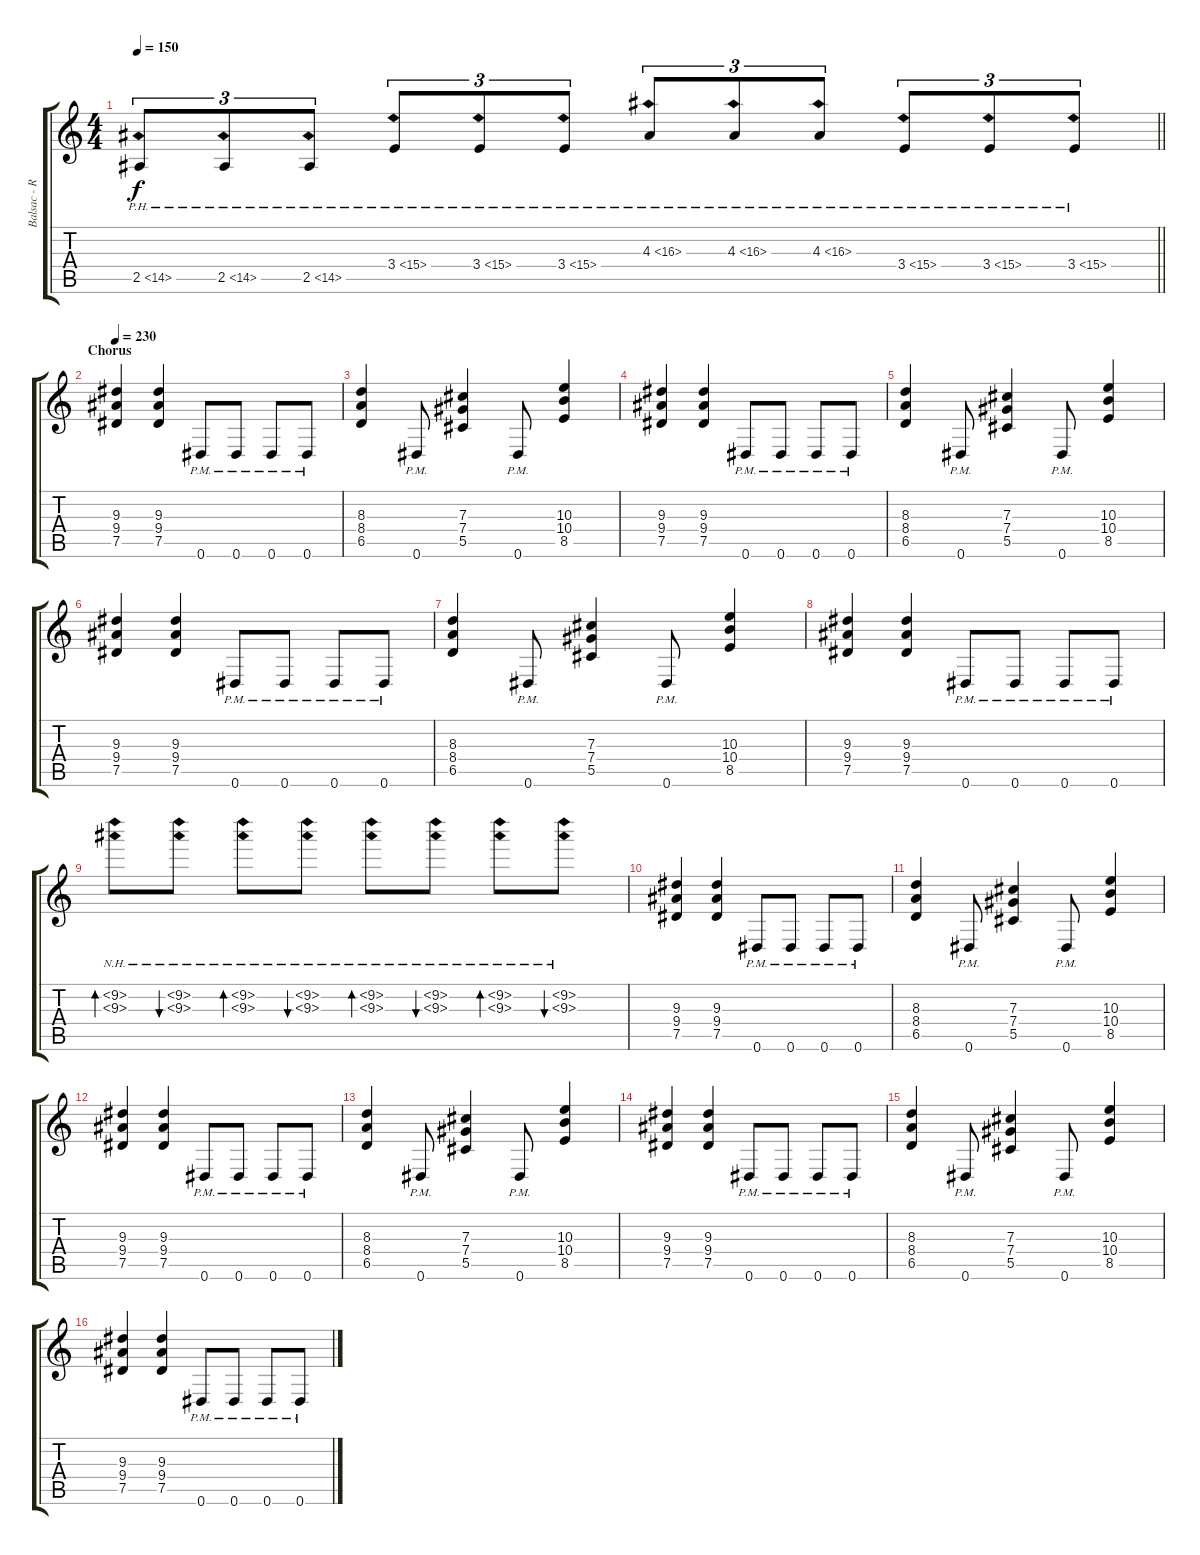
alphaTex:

\track ("Balsac - Rhythm" "Balsac - R") {instrument overdrivenguitar}
\staff {score tabs}
\tuning (Eb4 Bb3 Gb3 Db3 Ab2 Eb2) {hide}
\ts (4 4)
\tempo 150
\clef g2
\barLineRight lightlight
\ks c
2.5{ph 12}.8{tu (3 2) dy f} 2.5{ph 12}.8{tu (3 2)} 2.5{ph 12}.8{tu (3 2)} 3.4{ph 12}.8{tu (3 2)} 3.4{ph 12}.8{tu (3 2)} 3.4{ph 12}.8{tu (3 2)} 4.3{ph 12}.8{tu (3 2)} 4.3{ph 12}.8{tu (3 2)} 4.3{ph 12}.8{tu (3 2)} 3.4{ph 12}.8{tu (3 2)} 3.4{ph 12}.8{tu (3 2)} 3.4{ph 12}.8{tu (3 2)} |
\section ("" "Chorus")
\tempo 230
(9.3 9.4 7.5).4 (9.3 9.4 7.5).4 0.6{pm}.8 0.6{pm}.8 0.6{pm}.8 0.6{pm}.8 |
(8.3 8.4 6.5).4 0.6{pm}.8 (7.3 7.4 5.5).4 0.6{pm}.8 (10.3 10.4 8.5).4 |
(9.3 9.4 7.5).4 (9.3 9.4 7.5).4 0.6{pm}.8 0.6{pm}.8 0.6{pm}.8 0.6{pm}.8 |
(8.3 8.4 6.5).4 0.6{pm}.8 (7.3 7.4 5.5).4 0.6{pm}.8 (10.3 10.4 8.5).4 |
(9.3 9.4 7.5).4 (9.3 9.4 7.5).4 0.6{pm}.8 0.6{pm}.8 0.6{pm}.8 0.6{pm}.8 |
(8.3 8.4 6.5).4 0.6{pm}.8 (7.3 7.4 5.5).4 0.6{pm}.8 (10.3 10.4 8.5).4 |
(9.3 9.4 7.5).4 (9.3 9.4 7.5).4 0.6{pm}.8 0.6{pm}.8 0.6{pm}.8 0.6{pm}.8 |
(9.2{nh} 9.3{nh}).8{bd 120} (9.2{nh} 9.3{nh}).8{bu 120} (9.2{nh} 9.3{nh}).8{bd 120} (9.2{nh} 9.3{nh}).8{bu 120} (9.2{nh} 9.3{nh}).8{bd 120} (9.2{nh} 9.3{nh}).8{bu 120} (9.2{nh} 9.3{nh}).8{bd 120} (9.2{nh} 9.3{nh}).8{bu 120} |
(9.3 9.4 7.5).4 (9.3 9.4 7.5).4 0.6{pm}.8 0.6{pm}.8 0.6{pm}.8 0.6{pm}.8 |
(8.3 8.4 6.5).4 0.6{pm}.8 (7.3 7.4 5.5).4 0.6{pm}.8 (10.3 10.4 8.5).4 |
(9.3 9.4 7.5).4 (9.3 9.4 7.5).4 0.6{pm}.8 0.6{pm}.8 0.6{pm}.8 0.6{pm}.8 |
(8.3 8.4 6.5).4 0.6{pm}.8 (7.3 7.4 5.5).4 0.6{pm}.8 (10.3 10.4 8.5).4 |
(9.3 9.4 7.5).4 (9.3 9.4 7.5).4 0.6{pm}.8 0.6{pm}.8 0.6{pm}.8 0.6{pm}.8 |
(8.3 8.4 6.5).4 0.6{pm}.8 (7.3 7.4 5.5).4 0.6{pm}.8 (10.3 10.4 8.5).4 |
(9.3 9.4 7.5).4 (9.3 9.4 7.5).4 0.6{pm}.8 0.6{pm}.8 0.6{pm}.8 0.6{pm}.8
